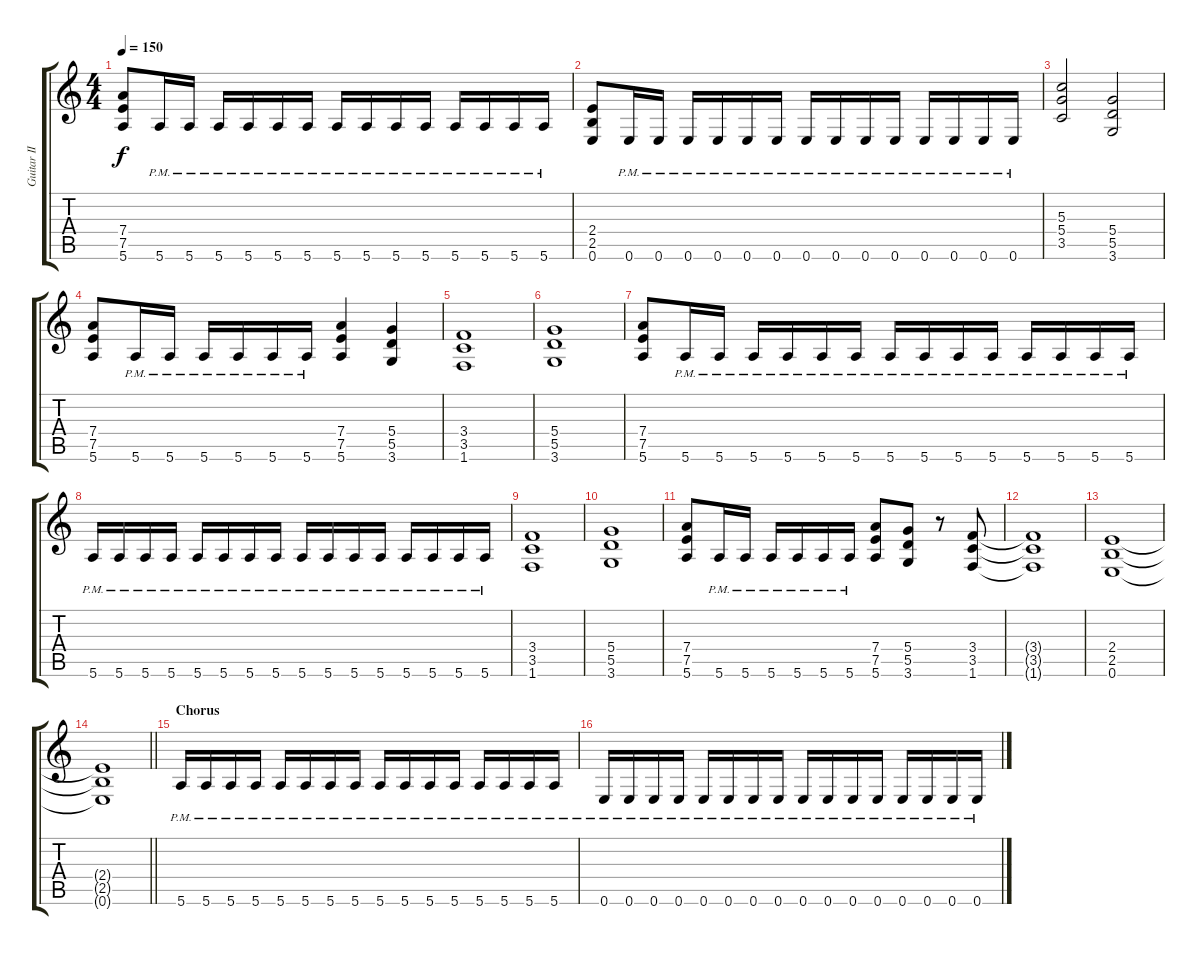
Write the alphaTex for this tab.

\track ("Guitar II" "Guitar II") {instrument overdrivenguitar}
\staff {score tabs}
\tuning (E4 B3 G3 D3 A2 E2) {hide}
\ts (4 4)
\tempo 150
\clef g2
\ks c
(7.4 7.5 5.6).8{dy f} 5.6{pm}.16 5.6{pm}.16 5.6{pm}.16 5.6{pm}.16 5.6{pm}.16 5.6{pm}.16 5.6{pm}.16 5.6{pm}.16 5.6{pm}.16 5.6{pm}.16 5.6{pm}.16 5.6{pm}.16 5.6{pm}.16 5.6{pm}.16 |
(2.4 2.5 0.6).8 0.6{pm}.16 0.6{pm}.16 0.6{pm}.16 0.6{pm}.16 0.6{pm}.16 0.6{pm}.16 0.6{pm}.16 0.6{pm}.16 0.6{pm}.16 0.6{pm}.16 0.6{pm}.16 0.6{pm}.16 0.6{pm}.16 0.6{pm}.16 |
(5.3 5.4 3.5).2 (5.4 5.5 3.6).2 |
(7.4 7.5 5.6).8 5.6{pm}.16 5.6{pm}.16 5.6{pm}.16 5.6{pm}.16 5.6{pm}.16 5.6{pm}.16 (7.4 7.5 5.6).4 (5.4 5.5 3.6).4 |
(3.4 3.5 1.6).1 |
(5.4 5.5 3.6).1 |
(7.4 7.5 5.6).8 5.6{pm}.16 5.6{pm}.16 5.6{pm}.16 5.6{pm}.16 5.6{pm}.16 5.6{pm}.16 5.6{pm}.16 5.6{pm}.16 5.6{pm}.16 5.6{pm}.16 5.6{pm}.16 5.6{pm}.16 5.6{pm}.16 5.6{pm}.16 |
5.6{pm}.16 5.6{pm}.16 5.6{pm}.16 5.6{pm}.16 5.6{pm}.16 5.6{pm}.16 5.6{pm}.16 5.6{pm}.16 5.6{pm}.16 5.6{pm}.16 5.6{pm}.16 5.6{pm}.16 5.6{pm}.16 5.6{pm}.16 5.6{pm}.16 5.6{pm}.16 |
(3.4 3.5 1.6).1 |
(5.4 5.5 3.6).1 |
(7.4 7.5 5.6).8 5.6{pm}.16 5.6{pm}.16 5.6{pm}.16 5.6{pm}.16 5.6{pm}.16 5.6{pm}.16 (7.4 7.5 5.6).8 (5.4 5.5 3.6).8 r.8 (3.4 3.5 1.6).8 |
(3.4{t} 3.5{t} 1.6{t}).1 |
(2.4 2.5 0.6).1 |
\barLineRight lightlight
(2.4{t} 2.5{t} 0.6{t}).1 |
\section ("" "Chorus")
5.6{pm}.16 5.6{pm}.16 5.6{pm}.16 5.6{pm}.16 5.6{pm}.16 5.6{pm}.16 5.6{pm}.16 5.6{pm}.16 5.6{pm}.16 5.6{pm}.16 5.6{pm}.16 5.6{pm}.16 5.6{pm}.16 5.6{pm}.16 5.6{pm}.16 5.6{pm}.16 |
0.6{pm}.16 0.6{pm}.16 0.6{pm}.16 0.6{pm}.16 0.6{pm}.16 0.6{pm}.16 0.6{pm}.16 0.6{pm}.16 0.6{pm}.16 0.6{pm}.16 0.6{pm}.16 0.6{pm}.16 0.6{pm}.16 0.6{pm}.16 0.6{pm}.16 0.6{pm}.16
